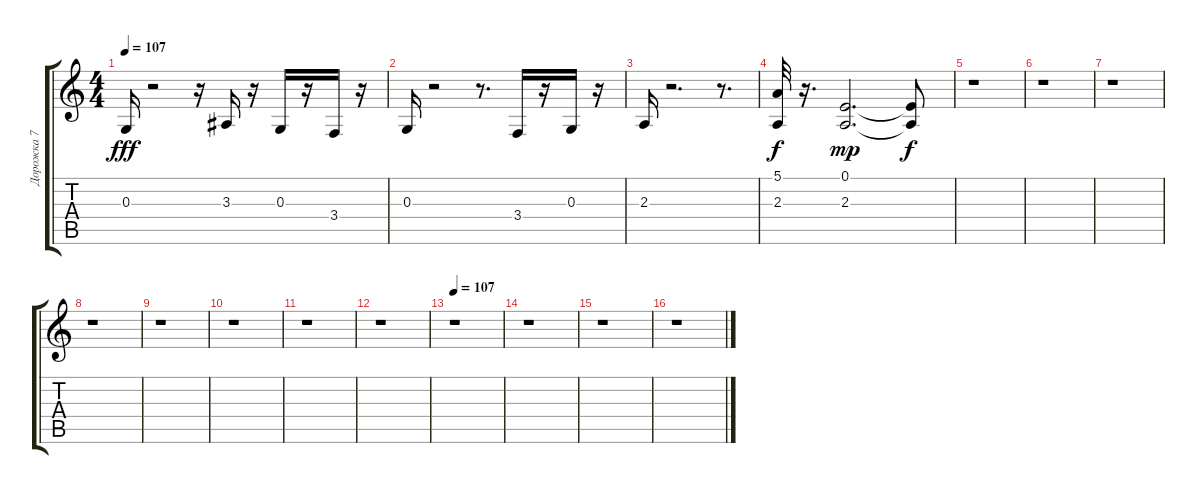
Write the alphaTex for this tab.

\track ("Дорожка 7" "Дорожка 7") {instrument stringensemble1}
\staff {score tabs}
\tuning (E4 B3 G3 D3 A2 E2) {hide}
\ts (4 4)
\tempo 107
\clef g2
\ks c
0.3.16{dy fff} r.2 r.16 3.3.16 r.16 0.3.16 r.16 3.4.16 r.16 |
0.3.16 r.2 r.8{d} 3.4.16 r.16 0.3.16 r.16 |
2.3.16 r.2{d} r.8{d} |
(5.1 2.3).32{dy f} r.16{d} (0.1 2.3).2{d dy mp} (0.1{t} 2.3{t}).8{dy f} |
r.1 |
r.1 |
r.1 |
r.1 |
r.1 |
r.1 |
r.1 |
r.1 |
\tempo 107
r.1 |
r.1 |
r.1 |
r.1
